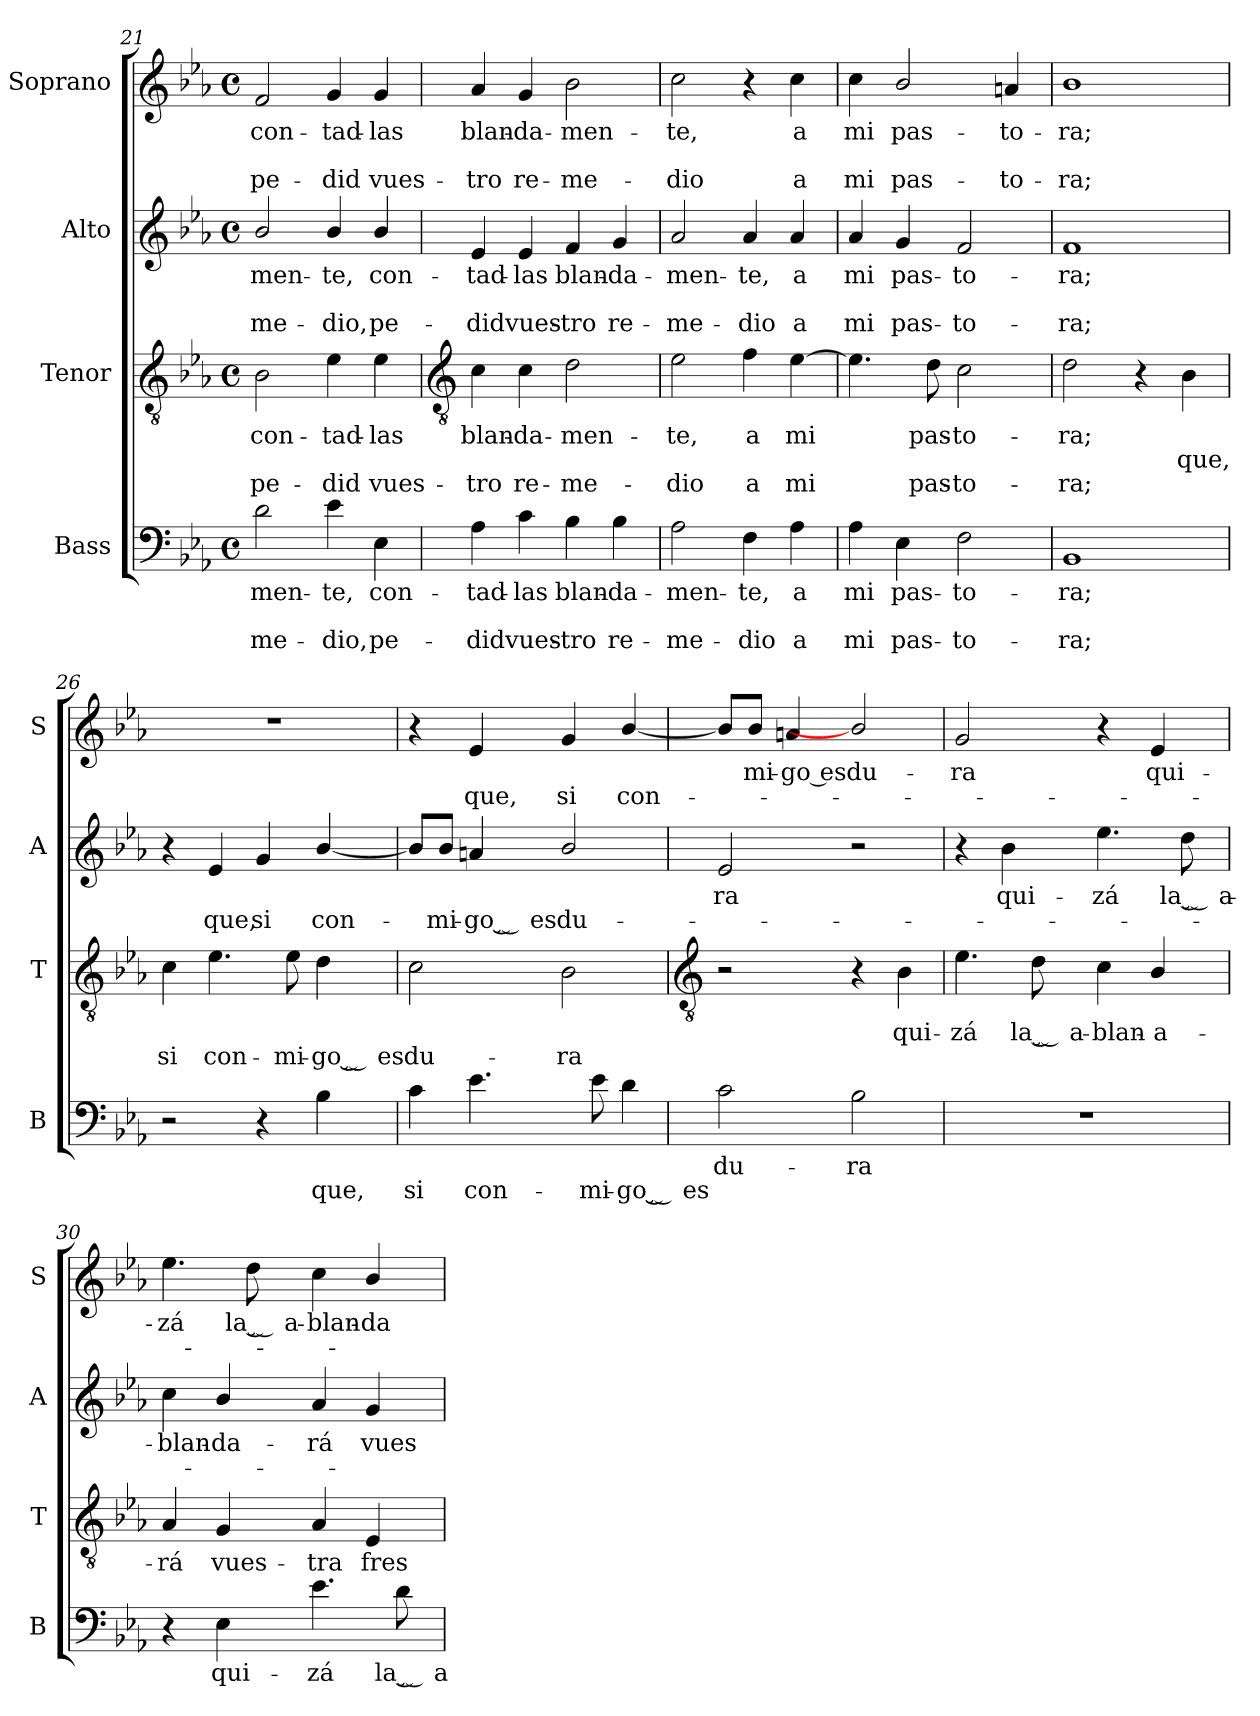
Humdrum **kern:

**kern	**text	**text	**text	**kern	**text	**text	**text	**kern	**text	**text	**text	**kern	**text	**text	**text
*part4	*part4	*part4	*part4	*part3	*part3	*part3	*part3	*part2	*part2	*part2	*part2	*part1	*part1	*part1	*part1
*staff4	*staff4	*staff4	*staff4	*staff3	*staff3	*staff3	*staff3	*staff2	*staff2	*staff2	*staff2	*staff1	*staff1	*staff1	*staff1
*I"Bass	*	*	*	*I"Tenor	*	*	*	*I"Alto	*	*	*	*I"Soprano	*	*	*
*I'B	*	*	*	*I'T	*	*	*	*I'A	*	*	*	*I'S	*	*	*
*clefF4	*	*	*	*clefGv2	*	*	*	*clefG2	*	*	*	*clefG2	*	*	*
*k[b-e-a-]	*	*	*	*k[b-e-a-]	*	*	*	*k[b-e-a-]	*	*	*	*k[b-e-a-]	*	*	*
*E-:	*	*	*	*E-:	*	*	*	*E-:	*	*	*	*E-:	*	*	*
*M4/4	*	*	*	*M4/4	*	*	*	*M4/4	*	*	*	*M4/4	*	*	*
*met(c)	*	*	*	*met(c)	*	*	*	*met(c)	*	*	*	*met(c)	*	*	*
=21	=21	=21	=21	=21	=21	=21	=21	=21	=21	=21	=21	=21	=21	=21	=21
!	!LO:LY:b	!	!LO:LY:b	!	!LO:LY:b	!	!LO:LY:b	!	!LO:LY:b	!	!LO:LY:b	!	!LO:LY:b	!	!LO:LY:b
2d	-men-	.	-me-	2B-	con-	.	-pe-	2b-/	-men-	.	-me-	2f	con-	.	-pe-
!	!LO:LY:b	!	!LO:LY:b	!	!LO:LY:b	!	!LO:LY:b	!	!LO:LY:b	!	!LO:LY:b	!	!LO:LY:b	!	!LO:LY:b
4e-	-te,	.	dio,	4e-	-tad-	.	-did	4b-/	-te,	.	dio,	4g	-tad-	.	-did
!	!LO:LY:b	!	!LO:LY:b	!	!LO:LY:b	!	!LO:LY:b	!	!LO:LY:b	!	!LO:LY:b	!	!LO:LY:b	!	!LO:LY:b
4E-	con-	.	-pe-	4e-	las	.	vues-	4b-/	con-	.	-pe-	4g	las	.	vues-
!!LO:LB:g=z
=22	=22	=22	=22	=22	=22	=22	=22	=22	=22	=22	=22	=22	=22	=22	=22
*	*	*	*	*clefGv2	*	*	*	*	*	*	*	*	*	*	*
!	!LO:LY:b	!	!LO:LY:b	!	!LO:LY:b	!	!LO:LY:b	!	!LO:LY:b	!	!LO:LY:b	!	!LO:LY:b	!	!LO:LY:b
4A-	-tad-	.	-did	4c	-blan-	.	-tro	4e-	-tad-	.	-did	4a-	-blan-	.	-tro
!	!LO:LY:b	!	!LO:LY:b	!	!LO:LY:b	!	!LO:LY:b	!	!LO:LY:b	!	!LO:LY:b	!	!LO:LY:b	!	!LO:LY:b
4c	las	.	vues-	4c	da-	.	-re-	4e-	las	.	vues-	4g	da-	.	-re-
!	!LO:LY:b	!	!LO:LY:b	!	!LO:LY:b	!	!LO:LY:b	!	!LO:LY:b	!	!LO:LY:b	!	!LO:LY:b	!	!LO:LY:b
4B-	-blan-	.	-tro	2d	-men-	.	-me-	4f	-blan-	.	-tro	2b-	-men-	.	-me-
!	!LO:LY:b	!	!LO:LY:b	!	!	!	!	!	!LO:LY:b	!	!LO:LY:b	!	!	!	!
4B-	da-	.	-re-	.	.	.	.	4g	da-	.	-re-	.	.	.	.
=23	=23	=23	=23	=23	=23	=23	=23	=23	=23	=23	=23	=23	=23	=23	=23
!	!LO:LY:b	!	!LO:LY:b	!	!LO:LY:b	!	!LO:LY:b	!	!LO:LY:b	!	!LO:LY:b	!	!LO:LY:b	!	!LO:LY:b
2A-	-men-	.	-me-	2e-	-te,	.	dio	2a-	-men-	.	-me-	2cc	-te,	.	dio
!	!LO:LY:b	!	!LO:LY:b	!	!LO:LY:b	!	!LO:LY:b	!	!LO:LY:b	!	!LO:LY:b	!	!	!	!
4F	-te,	.	dio	4f	a	.	a	4a-	-te,	.	dio	4r	.	.	.
!	!LO:LY:b	!	!LO:LY:b	!	!LO:LY:b	!	!LO:LY:b	!	!LO:LY:b	!	!LO:LY:b	!	!LO:LY:b	!	!LO:LY:b
4A-	a	.	a	[4e-	mi	.	mi	4a-	a	.	a	4cc	a	.	a
=24	=24	=24	=24	=24	=24	=24	=24	=24	=24	=24	=24	=24	=24	=24	=24
!	!LO:LY:b	!	!LO:LY:b	!	!	!	!	!	!LO:LY:b	!	!LO:LY:b	!	!LO:LY:b	!	!LO:LY:b
4A-	mi	.	mi	4.e-]	.	.	.	4a-	mi	.	mi	4cc	mi	.	mi
!	!LO:LY:b	!	!LO:LY:b	!	!	!	!	!	!LO:LY:b	!	!LO:LY:b	!	!LO:LY:b	!	!LO:LY:b
4E-	pas-	.	-pas-	.	.	.	.	4g	pas-	.	-pas-	2b-/	pas-	.	-pas-
!	!	!	!	!	!LO:LY:b	!	!LO:LY:b	!	!	!	!	!	!	!	!
.	.	.	.	8d	pas-	.	-pas-	.	.	.	.	.	.	.	.
!	!LO:LY:b	!	!LO:LY:b	!	!LO:LY:b	!	!LO:LY:b	!	!LO:LY:b	!	!LO:LY:b	!	!	!	!
2F	-to-	.	-to-	2c	-to-	.	-to-	2f	-to-	.	-to-	.	.	.	.
!	!	!	!	!	!	!	!	!	!	!	!	!	!LO:LY:b	!	!LO:LY:b
.	.	.	.	.	.	.	.	.	.	.	.	4an	-to-	.	-to-
=25	=25	=25	=25	=25	=25	=25	=25	=25	=25	=25	=25	=25	=25	=25	=25
!	!LO:LY:b	!	!LO:LY:b	!	!LO:LY:b	!	!LO:LY:b	!	!LO:LY:b	!	!LO:LY:b	!	!LO:LY:b	!	!LO:LY:b
1BB-	-ra;	.	ra;	2d	-ra;	.	ra;	1f	-ra;	.	ra;	1b-	-ra;	.	ra;
.	.	.	.	4r	.	.	.	.	.	.	.	.	.	.	.
!	!	!	!	!	!	!LO:LY:b	!	!	!	!	!	!	!	!	!
.	.	.	.	4B-	.	que,	.	.	.	.	.	.	.	.	.
=26	=26	=26	=26	=26	=26	=26	=26	=26	=26	=26	=26	=26	=26	=26	=26
!	!	!	!	!	!	!LO:LY:b	!	!	!	!	!	!	!	!	!
2r	.	.	.	4c	.	si	.	4r	.	.	.	1r	.	.	.
!	!	!	!	!	!	!LO:LY:b	!	!	!	!LO:LY:b	!	!	!	!	!
.	.	.	.	4.e-	.	con-	.	4e-	.	que,	.	.	.	.	.
!	!	!	!	!	!	!	!	!	!	!LO:LY:b	!	!	!	!	!
4r	.	.	.	.	.	.	.	4g	.	si	.	.	.	.	.
!	!	!	!	!	!	!LO:LY:b	!	!	!	!	!	!	!	!	!
.	.	.	.	8e-	.	-mi-	.	.	.	.	.	.	.	.	.
!	!	!LO:LY:b	!	!	!	!LO:LY:b	!	!	!	!LO:LY:b	!	!	!	!	!
4B-	.	que,	.	4d	.	-go ̮ es	.	[4b-/	.	con-	.	.	.	.	.
=27	=27	=27	=27	=27	=27	=27	=27	=27	=27	=27	=27	=27	=27	=27	=27
!	!	!LO:LY:b	!	!	!	!LO:LY:b	!	!	!	!	!	!	!	!	!
4c	.	si	.	2c	.	du-	.	8b-/L]	.	.	.	4r	.	.	.
!	!	!	!	!	!	!	!	!	!	!LO:LY:b	!	!	!	!	!
.	.	.	.	.	.	.	.	8b-/J	.	mi-	.	.	.	.	.
!	!	!LO:LY:b	!	!	!	!	!	!	!	!LO:LY:b	!	!	!	!LO:LY:b	!
4.e-	.	con-	.	.	.	.	.	4an	.	-go ̮ es	.	4e-	.	que,	.
!	!	!	!	!	!	!LO:LY:b	!	!	!	!LO:LY:b	!	!	!	!LO:LY:b	!
.	.	.	.	2B-	.	-ra	.	2b-/	.	du-	.	4g	.	si	.
!	!	!LO:LY:b	!	!	!	!	!	!	!	!	!	!	!	!	!
8e-	.	-mi-	.	.	.	.	.	.	.	.	.	.	.	.	.
!	!	!LO:LY:b	!	!	!	!	!	!	!	!	!	!	!	!LO:LY:b	!
4d	.	-go ̮ es	.	.	.	.	.	.	.	.	.	[4b-/	.	con-	.
!!LO:LB:g=z
=28	=28	=28	=28	=28	=28	=28	=28	=28	=28	=28	=28	=28	=28	=28	=28
*	*	*	*	*clefGv2	*	*	*	*	*	*	*	*	*	*	*
!	!LO:LY:b	!	!	!	!	!	!	!	!LO:LY:b	!	!	!	!	!	!
2c	du-	.	.	2r	.	.	.	2e-	-ra	.	.	8b-/L]	.	.	.
!	!	!	!	!	!	!	!	!	!	!	!	!	!LO:LY:b	!	!
.	.	.	.	.	.	.	.	.	.	.	.	8b-/J	mi-	.	.
!	!	!	!	!	!	!	!	!	!	!	!	!	!LO:LY:b	!	!
.	.	.	.	.	.	.	.	.	.	.	.	4an	-go es	.	.
!	!LO:LY:b	!	!	!	!	!	!	!	!	!	!	!	!LO:LY:b	!	!
2B-	-ra	.	.	4r	.	.	.	2r	.	.	.	2b-/]	du-	.	.
!	!	!	!	!	!LO:LY:b	!	!	!	!	!	!	!	!	!	!
.	.	.	.	4B-	qui-	.	.	.	.	.	.	.	.	.	.
=29	=29	=29	=29	=29	=29	=29	=29	=29	=29	=29	=29	=29	=29	=29	=29
!	!	!	!	!	!LO:LY:b	!	!	!	!	!	!	!	!LO:LY:b	!	!
1r	.	.	.	4.e-	-zá	.	.	4r	.	.	.	2g	-ra	.	.
!	!	!	!	!	!	!	!	!	!LO:LY:b	!	!	!	!	!	!
.	.	.	.	.	.	.	.	4b-	qui-	.	.	.	.	.	.
!	!	!	!	!	!LO:LY:b	!	!	!	!	!	!	!	!	!	!
.	.	.	.	8d	la ̮ a-	.	.	.	.	.	.	.	.	.	.
!	!	!	!	!	!LO:LY:b	!	!	!	!LO:LY:b	!	!	!	!	!	!
.	.	.	.	4c	-blan-	.	.	4.ee-	-zá	.	.	4r	.	.	.
!	!	!	!	!	!LO:LY:b	!	!	!	!	!	!	!	!LO:LY:b	!	!
.	.	.	.	4B-/	-a-	.	.	.	.	.	.	4e-	qui-	.	.
!	!	!	!	!	!	!	!	!	!LO:LY:b	!	!	!	!	!	!
.	.	.	.	.	.	.	.	8dd	la ̮ a-	.	.	.	.	.	.
=30	=30	=30	=30	=30	=30	=30	=30	=30	=30	=30	=30	=30	=30	=30	=30
!	!	!	!	!	!LO:LY:b	!	!	!	!LO:LY:b	!	!	!	!LO:LY:b	!	!
4r	.	.	.	4A-	-rá	.	.	4cc	-blan-	.	.	4.ee-	-zá	.	.
!	!LO:LY:b	!	!	!	!LO:LY:b	!	!	!	!LO:LY:b	!	!	!	!	!	!
4E-	qui-	.	.	4G	vues-	.	.	4b-/	-da-	.	.	.	.	.	.
!	!	!	!	!	!	!	!	!	!	!	!	!	!LO:LY:b	!	!
.	.	.	.	.	.	.	.	.	.	.	.	8dd	la ̮ a-	.	.
!	!LO:LY:b	!	!	!	!LO:LY:b	!	!	!	!LO:LY:b	!	!	!	!LO:LY:b	!	!
4.e-	-zá	.	.	4A-	-tra	.	.	4a-	-rá	.	.	4cc	-blan-	.	.
!	!	!	!	!	!LO:LY:b	!	!	!	!LO:LY:b	!	!	!	!LO:LY:b	!	!
.	.	.	.	4E-	fres-	.	.	4g	vues-	.	.	4b-/	-da-	.	.
!	!LO:LY:b	!	!	!	!	!	!	!	!	!	!	!	!	!	!
8d	la ̮ a-	.	.	.	.	.	.	.	.	.	.	.	.	.	.
=	=	=	=	=	=	=	=	=	=	=	=	=	=	=	=
*-	*-	*-	*-	*-	*-	*-	*-	*-	*-	*-	*-	*-	*-	*-	*-
